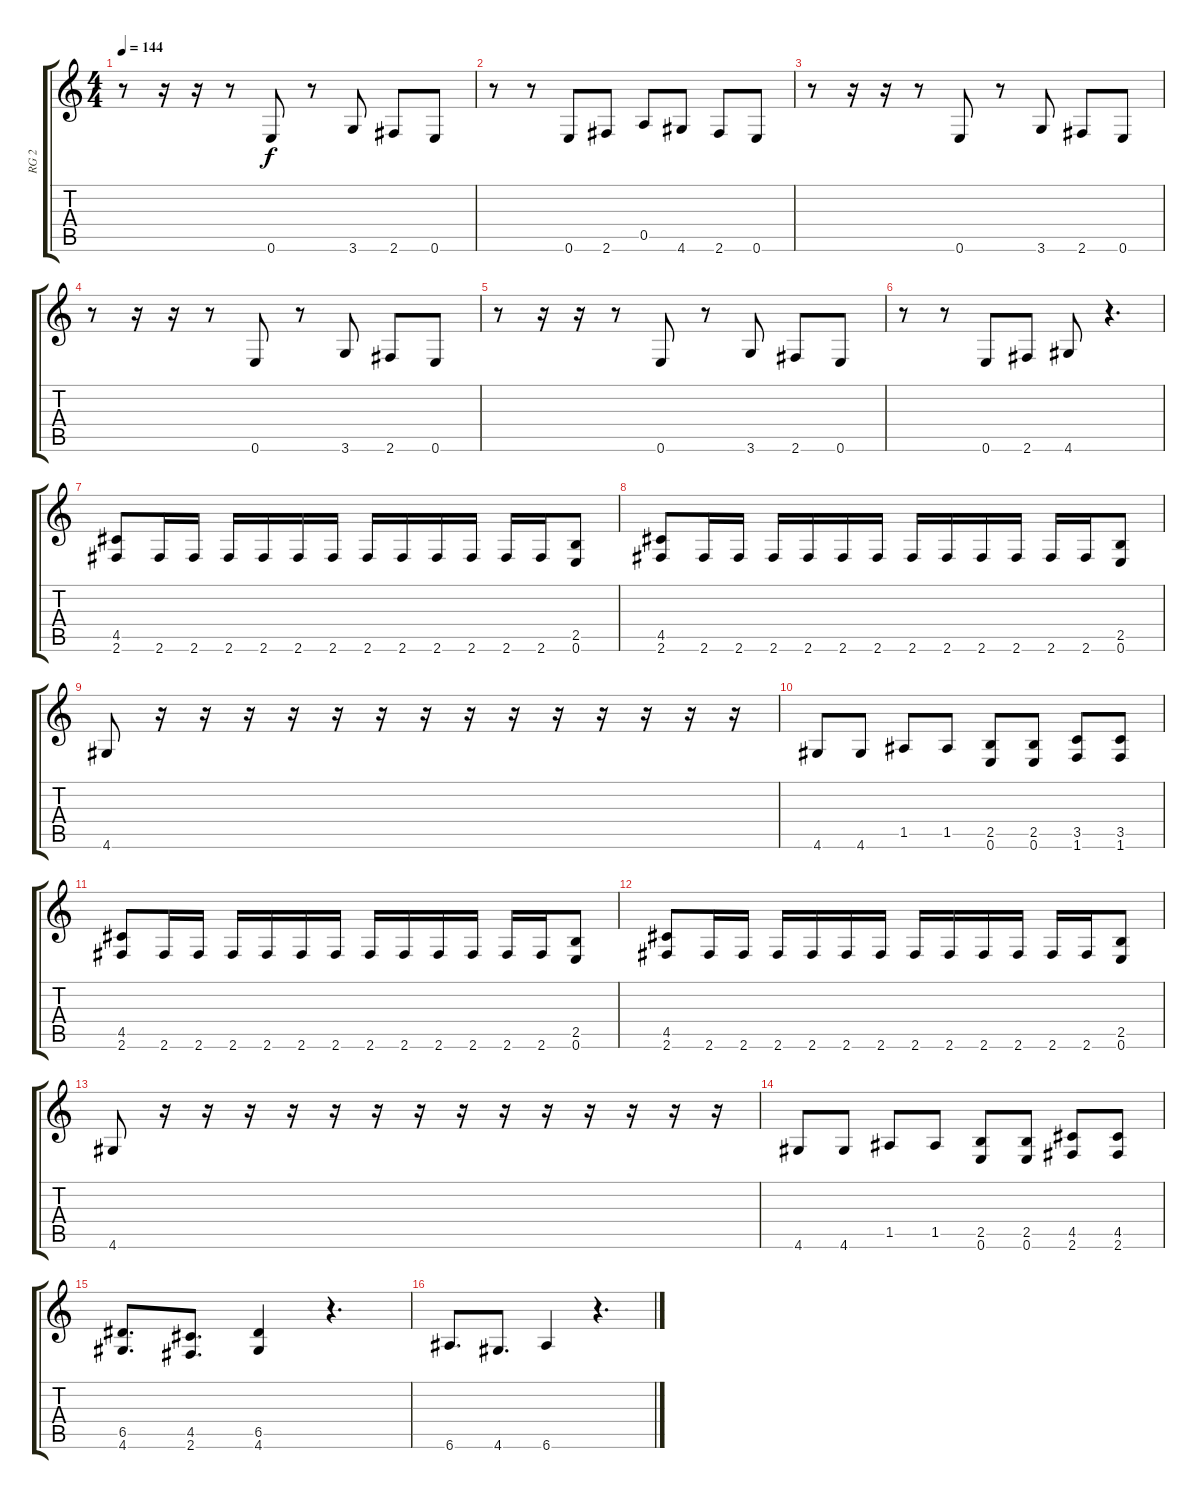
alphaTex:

\track ("RG 2" "RG 2") {instrument distortionguitar}
\staff {score tabs}
\tuning (E4 B3 G3 D3 A2 E2) {hide}
\ts (4 4)
\tempo 144
\clef g2
\ks c
r.8{dy f} r.16 r.16 r.8 0.6.8 r.8 3.6.8 2.6.8 0.6.8 |
r.8 r.8 0.6.8 2.6.8 0.5.8 4.6.8 2.6.8 0.6.8 |
r.8 r.16 r.16 r.8 0.6.8 r.8 3.6.8 2.6.8 0.6.8 |
r.8 r.16 r.16 r.8 0.6.8 r.8 3.6.8 2.6.8 0.6.8 |
r.8 r.16 r.16 r.8 0.6.8 r.8 3.6.8 2.6.8 0.6.8 |
r.8 r.8 0.6.8 2.6.8 4.6.8 r.4{d} |
(4.5 2.6).8 2.6.16 2.6.16 2.6.16 2.6.16 2.6.16 2.6.16 2.6.16 2.6.16 2.6.16 2.6.16 2.6.16 2.6.16 (2.5 0.6).8 |
(4.5 2.6).8 2.6.16 2.6.16 2.6.16 2.6.16 2.6.16 2.6.16 2.6.16 2.6.16 2.6.16 2.6.16 2.6.16 2.6.16 (2.5 0.6).8 |
4.6.8 r.16 r.16 r.16 r.16 r.16 r.16 r.16 r.16 r.16 r.16 r.16 r.16 r.16 r.16 |
4.6.8 4.6.8 1.5.8 1.5.8 (2.5 0.6).8 (2.5 0.6).8 (3.5 1.6).8 (3.5 1.6).8 |
(4.5 2.6).8 2.6.16 2.6.16 2.6.16 2.6.16 2.6.16 2.6.16 2.6.16 2.6.16 2.6.16 2.6.16 2.6.16 2.6.16 (2.5 0.6).8 |
(4.5 2.6).8 2.6.16 2.6.16 2.6.16 2.6.16 2.6.16 2.6.16 2.6.16 2.6.16 2.6.16 2.6.16 2.6.16 2.6.16 (2.5 0.6).8 |
4.6.8 r.16 r.16 r.16 r.16 r.16 r.16 r.16 r.16 r.16 r.16 r.16 r.16 r.16 r.16 |
4.6.8 4.6.8 1.5.8 1.5.8 (2.5 0.6).8 (2.5 0.6).8 (4.5 2.6).8 (4.5 2.6).8 |
(6.5 4.6).8{d} (4.5 2.6).8{d} (6.5 4.6).4 r.4{d} |
6.6.8{d} 4.6.8{d} 6.6.4 r.4{d}
